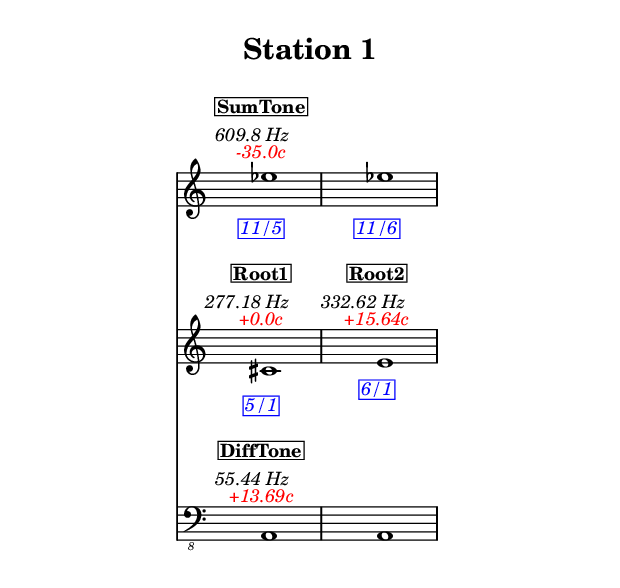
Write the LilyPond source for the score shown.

\version "2.20.0"
\language "english"

#(set-default-paper-size "a6" 'portrait)
#(set-global-staff-size 16)

\header {
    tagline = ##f
    title = \markup {
        \pad-around
            #3
            "Station 1"
        }
}

\layout {
    indent = #25
}

\paper {
    systems-per-page = 1
}

\score {
    \new Score
    <<
        \new Staff
        \with
        {
            \remove Time_signature_engraver
        }
        {
            \clef "treble"
            ef''1
            - \tweak color #red
            ^ \markup {
                \halign
                    #0
                    \italic
                        {
                            -35.0c
                        }
                }
            ^ \markup {
                \halign
                    #1
                    \italic
                        {
                            609.8
                            Hz
                        }
                }
            ^ \markup {
                \pad-around
                    #1
                    \box
                        \vcenter
                            \halign
                                #0
                                \bold
                                    {
                                        SumTone
                                    }
                }
            - \tweak color #blue
            _ \markup {
                \pad-around
                    #1
                    \box
                        \halign
                            #0
                            \italic
                                {
                                    11/5
                                }
                }
            \override Score.NonMusicalPaperColumn.padding = #5
            \clef "treble"
            ef''1
            - \tweak color #blue
            _ \markup {
                \pad-around
                    #1
                    \box
                        \halign
                            #0
                            \italic
                                {
                                    11/6
                                }
                }
        }
        \new Staff
        \with
        {
            \remove Time_signature_engraver
        }
        {
            \clef "treble"
            cs'1
            - \tweak color #red
            ^ \markup {
                \halign
                    #0
                    \italic
                        {
                            +0.0c
                        }
                }
            ^ \markup {
                \halign
                    #1
                    \italic
                        {
                            277.18
                            Hz
                        }
                }
            ^ \markup {
                \pad-around
                    #1
                    \box
                        \vcenter
                            \halign
                                #0
                                \bold
                                    {
                                        Root1
                                    }
                }
            - \tweak color #blue
            _ \markup {
                \pad-around
                    #1
                    \box
                        \halign
                            #0
                            \italic
                                {
                                    5/1
                                }
                }
            \clef "treble"
            e'1
            - \tweak color #red
            ^ \markup {
                \halign
                    #0
                    \italic
                        {
                            +15.64c
                        }
                }
            ^ \markup {
                \halign
                    #1
                    \italic
                        {
                            332.62
                            Hz
                        }
                }
            ^ \markup {
                \pad-around
                    #1
                    \box
                        \vcenter
                            \halign
                                #0
                                \bold
                                    {
                                        Root2
                                    }
                }
            - \tweak color #blue
            _ \markup {
                \pad-around
                    #1
                    \box
                        \halign
                            #0
                            \italic
                                {
                                    6/1
                                }
                }
        }
        \new Staff
        \with
        {
            \remove Time_signature_engraver
        }
        {
            \clef "bass_8"
            a,,1
            - \tweak color #red
            ^ \markup {
                \halign
                    #0
                    \italic
                        {
                            +13.69c
                        }
                }
            ^ \markup {
                \halign
                    #1
                    \italic
                        {
                            55.44
                            Hz
                        }
                }
            ^ \markup {
                \pad-around
                    #1
                    \box
                        \vcenter
                            \halign
                                #0
                                \bold
                                    {
                                        DiffTone
                                    }
                }
            \clef "bass_8"
            a,,1
        }
    >>
}